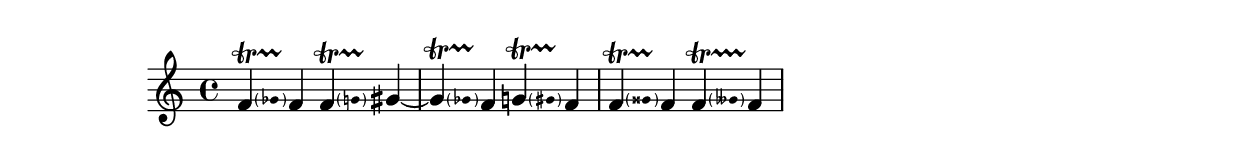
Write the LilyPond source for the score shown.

\version "2.16.0"

\header {
  texidoc = "Pitched trills on consecutive notes with the same
name and octave should not lose accidentals; in the following
example, accidentals should be visible for all trill-pitches.
"
}

\relative c' {
  \pitchedTrill
  f4\startTrillSpan ges f\stopTrillSpan
  
  \pitchedTrill
  f4\startTrillSpan g gis\stopTrillSpan ~
  
  \pitchedTrill
  gis4\startTrillSpan ges f\stopTrillSpan
  
  \pitchedTrill
  g4\startTrillSpan gis f\stopTrillSpan
  
  \pitchedTrill
  f4\startTrillSpan gisis f\stopTrillSpan
  
  \pitchedTrill
  f4\startTrillSpan geses f\stopTrillSpan
}
